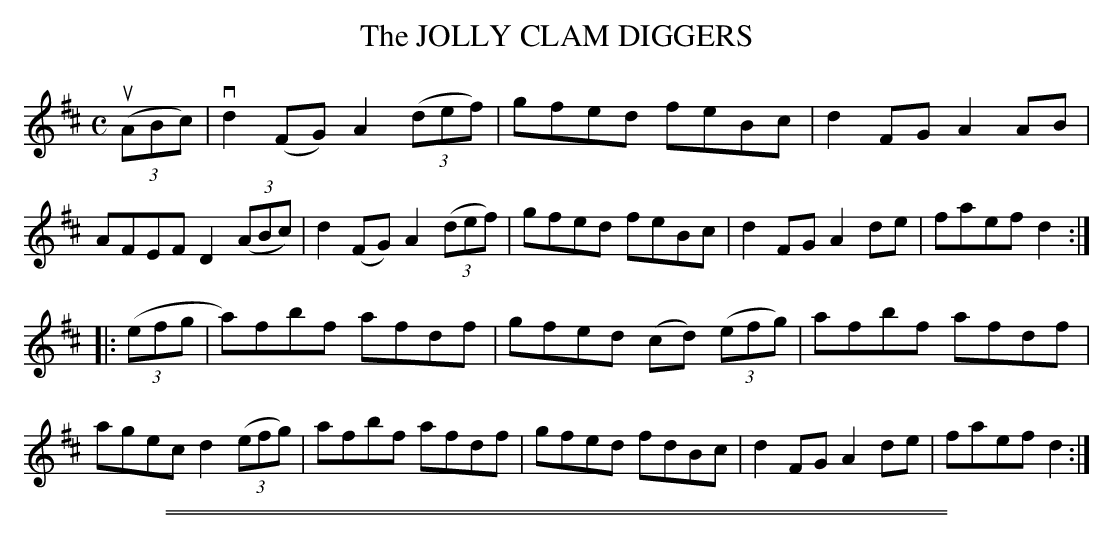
X:1
T: The JOLLY CLAM DIGGERS
M: C
L: 1/8
K: D
(3(uABc) |\
vd2(FG) A2 (3(def) | gfed feBc |\
d2FG A2AB |  AFEF D2 (3(ABc) |\
d2(FG) A2 (3(def) | gfed feBc |\
d2FG A2de | faef d2 :|
|: (3(efg |\
a)fbf afdf | gfed (cd) (3(efg) |\
afbf afdf | agec d2 (3(efg) |\
afbf afdf | gfed fdBc |\
d2FG A2de | faef d2 :|
